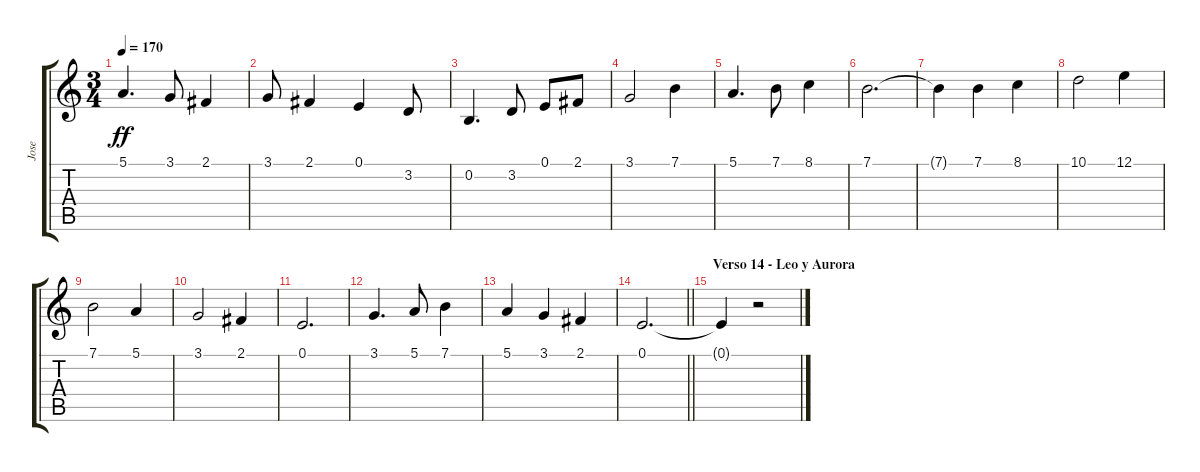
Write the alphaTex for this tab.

\track ("Jose" "Jose") {instrument synthbrass2}
\staff {score tabs}
\tuning (E4 B3 G3 D3 A2 E2) {hide}
\ts (3 4)
\tempo 170
\clef g2
\ks c
5.1.4{d dy ff} 3.1.8 2.1.4 |
3.1.8 2.1.4 0.1.4 3.2.8 |
0.2.4{d} 3.2.8 0.1.8 2.1.8 |
3.1.2 7.1.4 |
5.1.4{d} 7.1.8 8.1.4 |
7.1.2{d} |
7.1{t}.4 7.1.4 8.1.4 |
10.1.2 12.1.4 |
7.1.2 5.1.4 |
3.1.2 2.1.4 |
0.1.2{d} |
3.1.4{d} 5.1.8 7.1.4 |
5.1.4 3.1.4 2.1.4 |
\barLineRight lightlight
0.1.2{d} |
\section ("" "Verso 14 - Leo y Aurora")
0.1{t}.4 r.2
